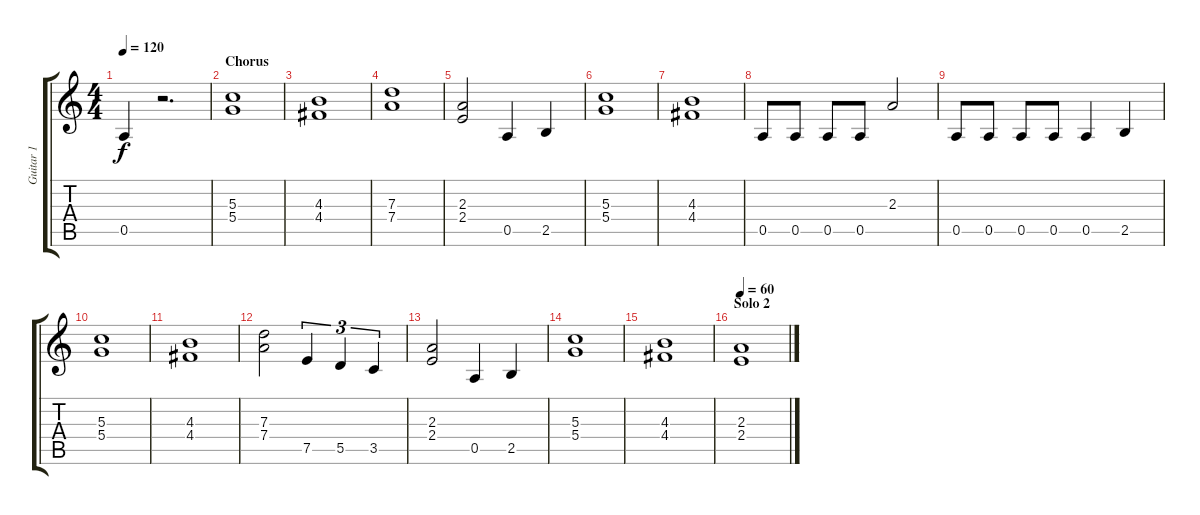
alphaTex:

\track ("Guitar 1" "Guitar 1") {instrument distortionguitar}
\staff {score tabs}
\tuning (E4 B3 G3 D3 A2 E2) {hide}
\ts (4 4)
\tempo 120
\clef g2
\ks c
0.5.4{dy f} r.2{d} |
\section ("" "Chorus")
(5.3 5.4).1 |
(4.3 4.4).1 |
(7.3 7.4).1 |
(2.3 2.4).2 0.5.4 2.5.4 |
(5.3 5.4).1 |
(4.3 4.4).1 |
0.5.8 0.5.8 0.5.8 0.5.8 2.3.2 |
0.5.8 0.5.8 0.5.8 0.5.8 0.5.4 2.5.4 |
(5.3 5.4).1 |
(4.3 4.4).1 |
(7.3 7.4).2 7.5.4{tu (3 2)} 5.5.4{tu (3 2)} 3.5.4{tu (3 2)} |
(2.3 2.4).2 0.5.4 2.5.4 |
(5.3 5.4).1 |
(4.3 4.4).1 |
\section ("" "Solo 2")
\tempo 60
(2.3 2.4).1
